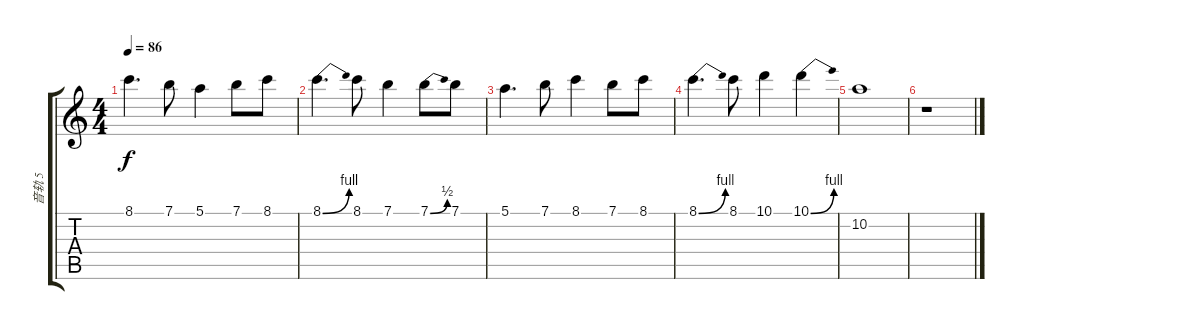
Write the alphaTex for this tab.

\track ("音轨 5" "音轨 5") {instrument distortionguitar}
\staff {score tabs}
\tuning (E4 B3 G3 D3 A2 E2) {hide}
\ts (4 4)
\tempo 86
\clef g2
\ks c
8.1.4{d dy f} 7.1.8 5.1.4 7.1.8 8.1.8 |
8.1{be (bend 0 0 60 4)}.4{d} 8.1.8 7.1.4 7.1{be (bend 0 0 60 2)}.8 7.1.8 |
5.1.4{d} 7.1.8 8.1.4 7.1.8 8.1.8 |
8.1{be (bend 0 0 60 4)}.4{d} 8.1.8 10.1.4 10.1{be (bend 0 0 60 4)}.4 |
10.2.1 |
r.1
